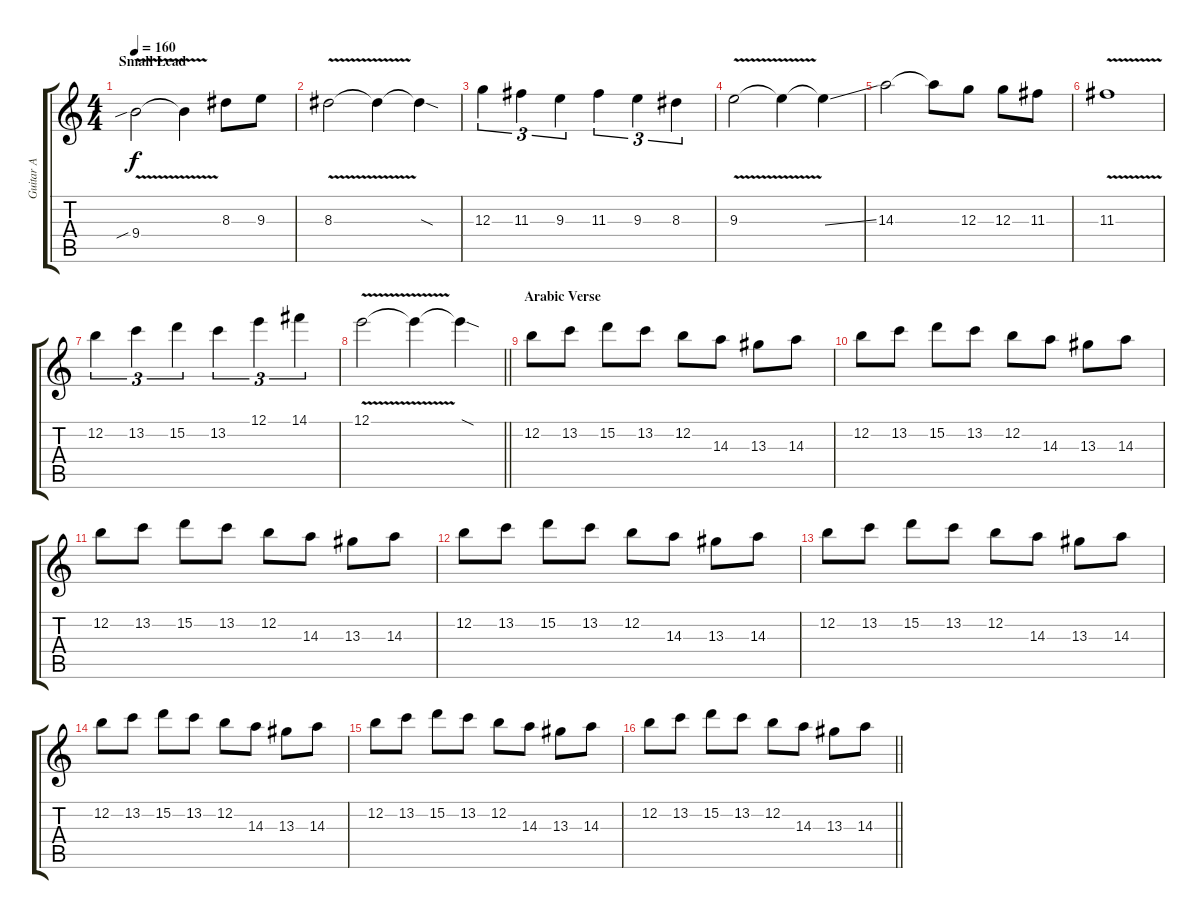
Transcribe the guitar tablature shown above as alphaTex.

\track ("Guitar A" "Guitar A") {instrument distortionguitar}
\staff {score tabs}
\tuning (E4 B3 G3 D3 A2 E2) {hide}
\ts (4 4)
\section ("" "Small Lead")
\tempo 160
\clef g2
\ks aminor
9.4{v sib}.2{dy f} 9.4{t}.4 8.3.8 9.3.8 |
8.3{v}.2 8.3{t}.4 8.3{sod t}.4 |
12.3.4{tu (3 2)} 11.3.4{tu (3 2)} 9.3.4{tu (3 2)} 11.3.4{tu (3 2)} 9.3.4{tu (3 2)} 8.3.4{tu (3 2)} |
9.3{v}.2 9.3{t}.4 9.3{ss t}.4 |
14.3.2 14.3{t}.8 12.3.8 12.3.8 11.3.8 |
11.3{v}.1 |
12.2.4{tu (3 2)} 13.2.4{tu (3 2)} 15.2.4{tu (3 2)} 13.2.4{tu (3 2)} 12.1.4{tu (3 2)} 14.1.4{tu (3 2)} |
\barLineRight lightlight
12.1{v}.2 12.1{t}.4 12.1{sod t}.4 |
\section ("" "Arabic Verse")
12.2.8 13.2.8 15.2.8 13.2.8 12.2.8 14.3.8 13.3.8 14.3.8 |
12.2.8 13.2.8 15.2.8 13.2.8 12.2.8 14.3.8 13.3.8 14.3.8 |
12.2.8 13.2.8 15.2.8 13.2.8 12.2.8 14.3.8 13.3.8 14.3.8 |
12.2.8 13.2.8 15.2.8 13.2.8 12.2.8 14.3.8 13.3.8 14.3.8 |
12.2.8 13.2.8 15.2.8 13.2.8 12.2.8 14.3.8 13.3.8 14.3.8 |
12.2.8 13.2.8 15.2.8 13.2.8 12.2.8 14.3.8 13.3.8 14.3.8 |
12.2.8 13.2.8 15.2.8 13.2.8 12.2.8 14.3.8 13.3.8 14.3.8 |
\barLineRight lightlight
12.2.8 13.2.8 15.2.8 13.2.8 12.2.8 14.3.8 13.3.8 14.3.8
